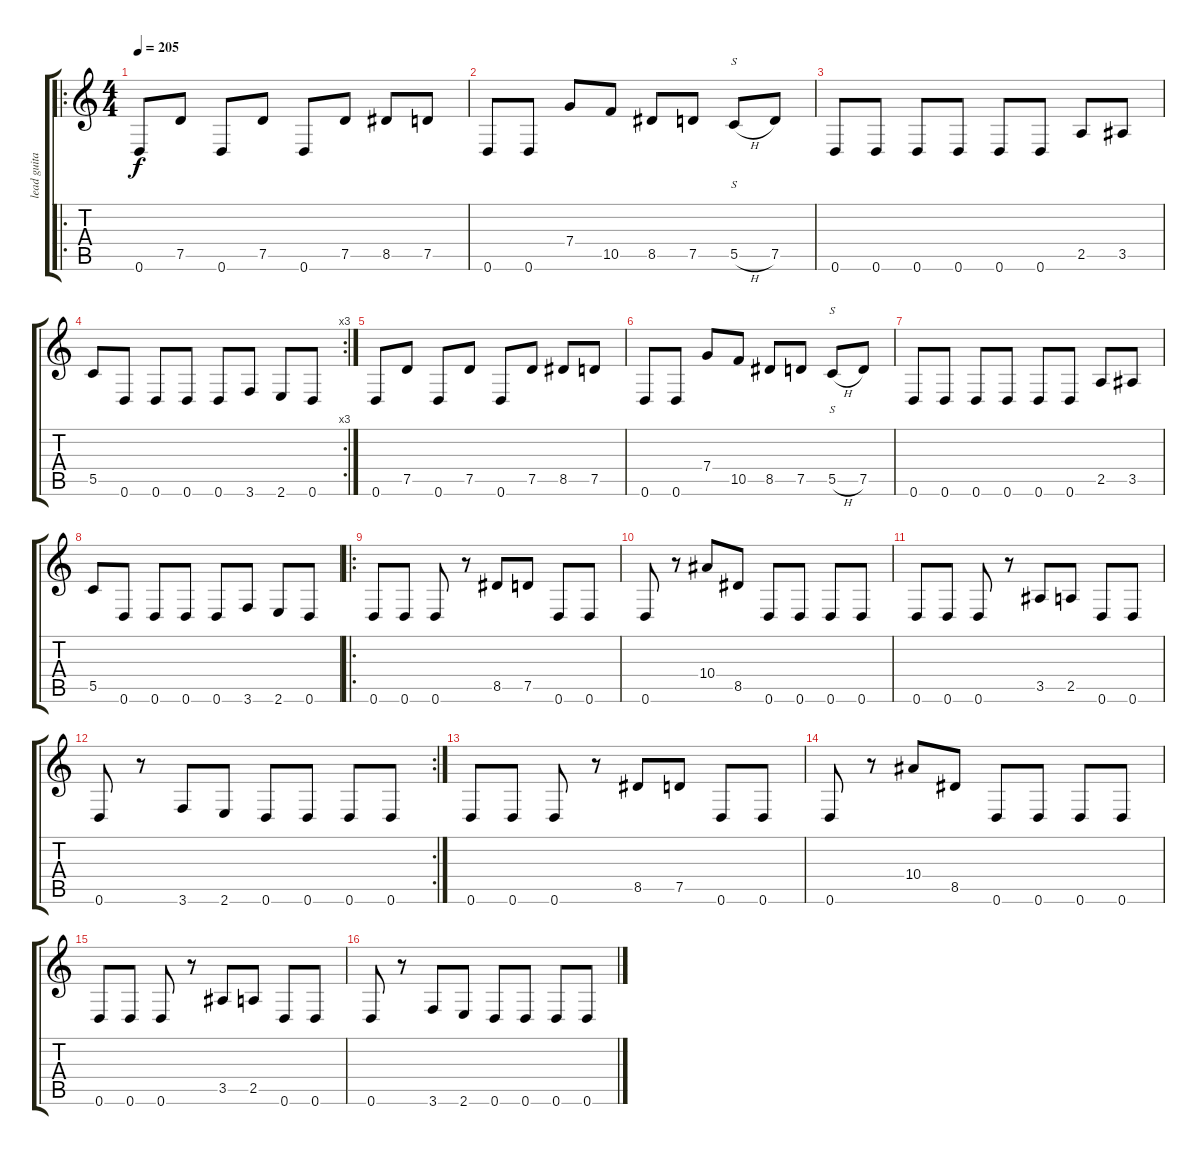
\track ("lead guitar(" "lead guita") {instrument distortionguitar bank 1}
\staff {score tabs}
\tuning (D4 A3 F3 C3 G2 D2) {hide}
\ro
\ts (4 4)
\tempo 205
\clef g2
\ks c
0.6.8{dy f} 7.5.8 0.6.8 7.5.8 0.6.8 7.5.8 8.5.8 7.5.8 |
0.6.8 0.6.8 7.4.8 10.5.8 8.5.8 7.5.8 5.5{h}.8{s} 7.5.8 |
0.6.8 0.6.8 0.6.8 0.6.8 0.6.8 0.6.8 2.5.8 3.5.8 |
\rc 3
5.5.8 0.6.8 0.6.8 0.6.8 0.6.8 3.6.8 2.6.8 0.6.8 |
0.6.8 7.5.8 0.6.8 7.5.8 0.6.8 7.5.8 8.5.8 7.5.8 |
0.6.8 0.6.8 7.4.8 10.5.8 8.5.8 7.5.8 5.5{h}.8{s} 7.5.8 |
0.6.8 0.6.8 0.6.8 0.6.8 0.6.8 0.6.8 2.5.8 3.5.8 |
5.5.8 0.6.8 0.6.8 0.6.8 0.6.8 3.6.8 2.6.8 0.6.8 |
\ro
0.6.8 0.6.8 0.6.8 r.8 8.5.8 7.5.8 0.6.8 0.6.8 |
0.6.8 r.8 10.4.8 8.5.8 0.6.8 0.6.8 0.6.8 0.6.8 |
0.6.8 0.6.8 0.6.8 r.8 3.5.8 2.5.8 0.6.8 0.6.8 |
\rc 2
0.6.8 r.8 3.6.8 2.6.8 0.6.8 0.6.8 0.6.8 0.6.8 |
0.6.8 0.6.8 0.6.8 r.8 8.5.8 7.5.8 0.6.8 0.6.8 |
0.6.8 r.8 10.4.8 8.5.8 0.6.8 0.6.8 0.6.8 0.6.8 |
0.6.8 0.6.8 0.6.8 r.8 3.5.8 2.5.8 0.6.8 0.6.8 |
0.6.8 r.8 3.6.8 2.6.8 0.6.8 0.6.8 0.6.8 0.6.8
